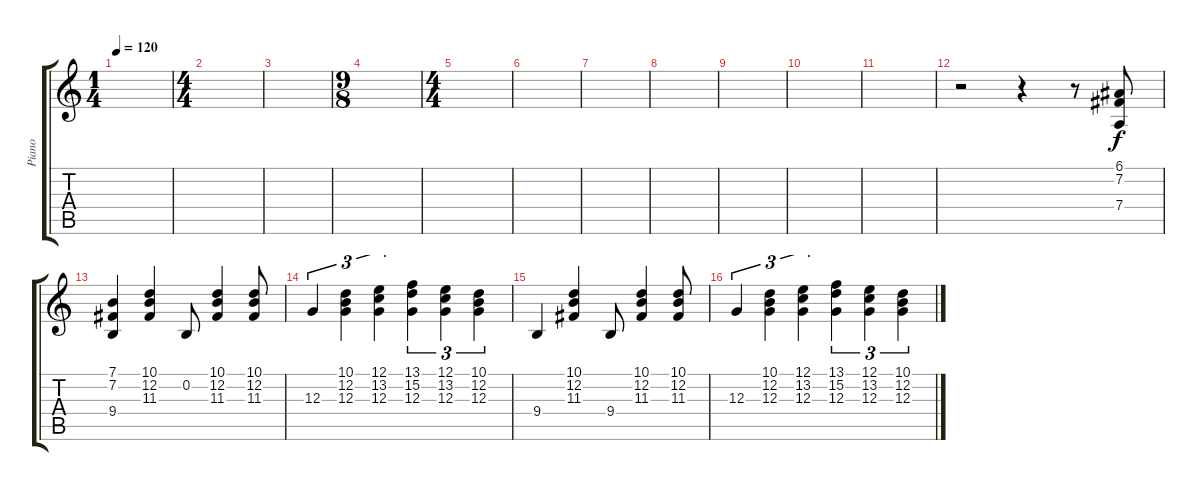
\track ("Piano" "Piano") {instrument acousticgrandpiano}
\staff {score tabs}
\tuning (E4 B3 G3 D3 A2 E2) {hide}
\ts (1 4)
\tempo 120
\clef g2
\ks c
|
\ts (4 4)
|
|
\ts (9 8)
|
\ts (4 4)
|
|
|
|
|
|
|
r.2 r.4 r.8 (6.1 7.2 7.4).8 |
(7.1 7.2 9.4).4 (10.1 12.2 11.3).4 0.2.8 (10.1 12.2 11.3).4 (10.1 12.2 11.3).8 |
12.3.4{tu (3 2)} (10.1 12.2 12.3).4{tu (3 2)} (12.1 13.2 12.3).4{tu (3 2)} (13.1 15.2 12.3).4{tu (3 2)} (12.1 13.2 12.3).4{tu (3 2)} (10.1 12.2 12.3).4{tu (3 2)} |
9.4.4 (10.1 12.2 11.3).4 9.4.8 (10.1 12.2 11.3).4 (10.1 12.2 11.3).8 |
12.3.4{tu (3 2)} (10.1 12.2 12.3).4{tu (3 2)} (12.1 13.2 12.3).4{tu (3 2)} (13.1 15.2 12.3).4{tu (3 2)} (12.1 13.2 12.3).4{tu (3 2)} (10.1 12.2 12.3).4{tu (3 2)}
